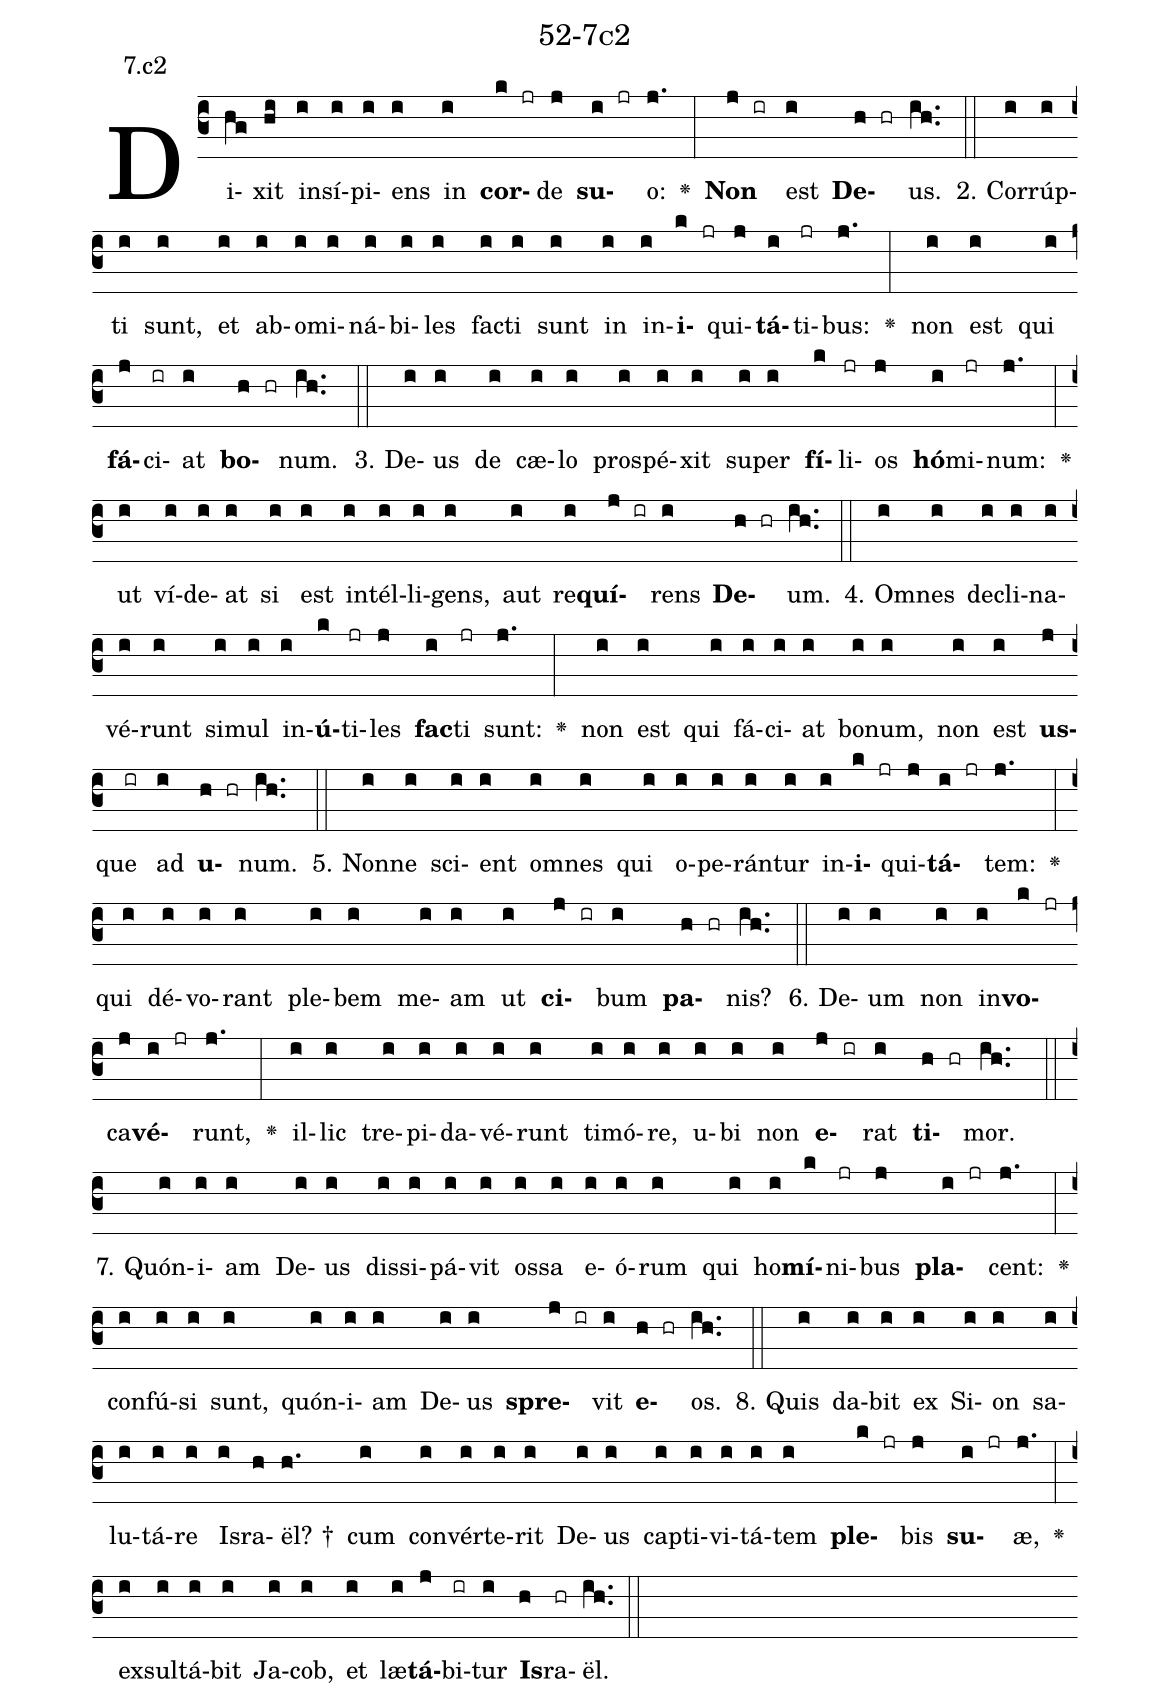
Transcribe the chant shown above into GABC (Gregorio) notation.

name: 52-7c2;
annotation: 7.c2;
%%
(c3)Di(hg)xit(hi) in(i)sí(i)pi(i)ens(i) in(i) <b>cor</b>(k jr)de(j) <b>su</b>(i jr)o:(j.) <v>\greheightstar</v>(:) <b>Non</b>(j ir) est(i) <b>De</b>(h hr)us.(ih..) (::)
2. Cor(i)rúp(i)ti(i) sunt,(i) et(i) ab(i)o(i)mi(i)ná(i)bi(i)les(i) fac(i)ti(i) sunt(i) in(i) in(i)<b>i</b>(k jr)qui(j)<b>tá</b>(i)ti(jr)bus:(j.) <v>\greheightstar</v>(:) non(i) est(i) qui(i) <b>fá</b>(j)ci(ir)at(i) <b>bo</b>(h hr)num.(ih..) (::)
3. De(i)us(i) de(i) cæ(i)lo(i) pro(i)spé(i)xit(i) su(i)per(i) <b>fí</b>(k)li(jr)os(j) <b>hó</b>(i)mi(jr)num:(j.) <v>\greheightstar</v>(:) ut(i) ví(i)de(i)at(i) si(i) est(i) in(i)tél(i)li(i)gens,(i) aut(i) re(i)<b>quí</b>(j ir)rens(i) <b>De</b>(h hr)um.(ih..) (::)
4. Om(i)nes(i) de(i)cli(i)na(i)vé(i)runt(i) si(i)mul(i) in(i)<b>ú</b>(k)ti(jr)les(j) <b>fac</b>(i)ti(jr) sunt:(j.) <v>\greheightstar</v>(:) non(i) est(i) qui(i) fá(i)ci(i)at(i) bo(i)num,(i) non(i) est(i) <b>us</b>(j)que(ir) ad(i) <b>u</b>(h hr)num.(ih..) (::)
5. Non(i)ne(i) sci(i)ent(i) om(i)nes(i) qui(i) o(i)pe(i)rán(i)tur(i) in(i)<b>i</b>(k jr)qui(j)<b>tá</b>(i jr)tem:(j.) <v>\greheightstar</v>(:) qui(i) dé(i)vo(i)rant(i) ple(i)bem(i) me(i)am(i) ut(i) <b>ci</b>(j ir)bum(i) <b>pa</b>(h hr)nis?(ih..) (::)
6. De(i)um(i) non(i) in(i)<b>vo</b>(k jr)ca(j)<b>vé</b>(i jr)runt,(j.) <v>\greheightstar</v>(:) il(i)lic(i) tre(i)pi(i)da(i)vé(i)runt(i) ti(i)mó(i)re,(i) u(i)bi(i) non(i) <b>e</b>(j ir)rat(i) <b>ti</b>(h hr)mor.(ih..) (::)
7. Quón(i)i(i)am(i) De(i)us(i) dis(i)si(i)pá(i)vit(i) os(i)sa(i) e(i)ó(i)rum(i) qui(i) ho(i)<b>mí</b>(k)ni(jr)bus(j) <b>pla</b>(i jr)cent:(j.) <v>\greheightstar</v>(:) con(i)fú(i)si(i) sunt,(i) quón(i)i(i)am(i) De(i)us(i) <b>spre</b>(j ir)vit(i) <b>e</b>(h hr)os.(ih..) (::)
8. Quis(i) da(i)bit(i) ex(i) Si(i)on(i) sa(i)lu(i)tá(i)re(i) Is(i)ra(h)ël? †(h.) cum(i) con(i)vér(i)te(i)rit(i) De(i)us(i) cap(i)ti(i)vi(i)tá(i)tem(i) <b>ple</b>(k jr)bis(j) <b>su</b>(i jr)æ,(j.) <v>\greheightstar</v>(:) ex(i)sul(i)tá(i)bit(i) Ja(i)cob,(i) et(i) læ(i)<b>tá</b>(j)bi(ir)tur(i) <b>Is</b>(h)ra(hr)ël.(ih..) (::)
